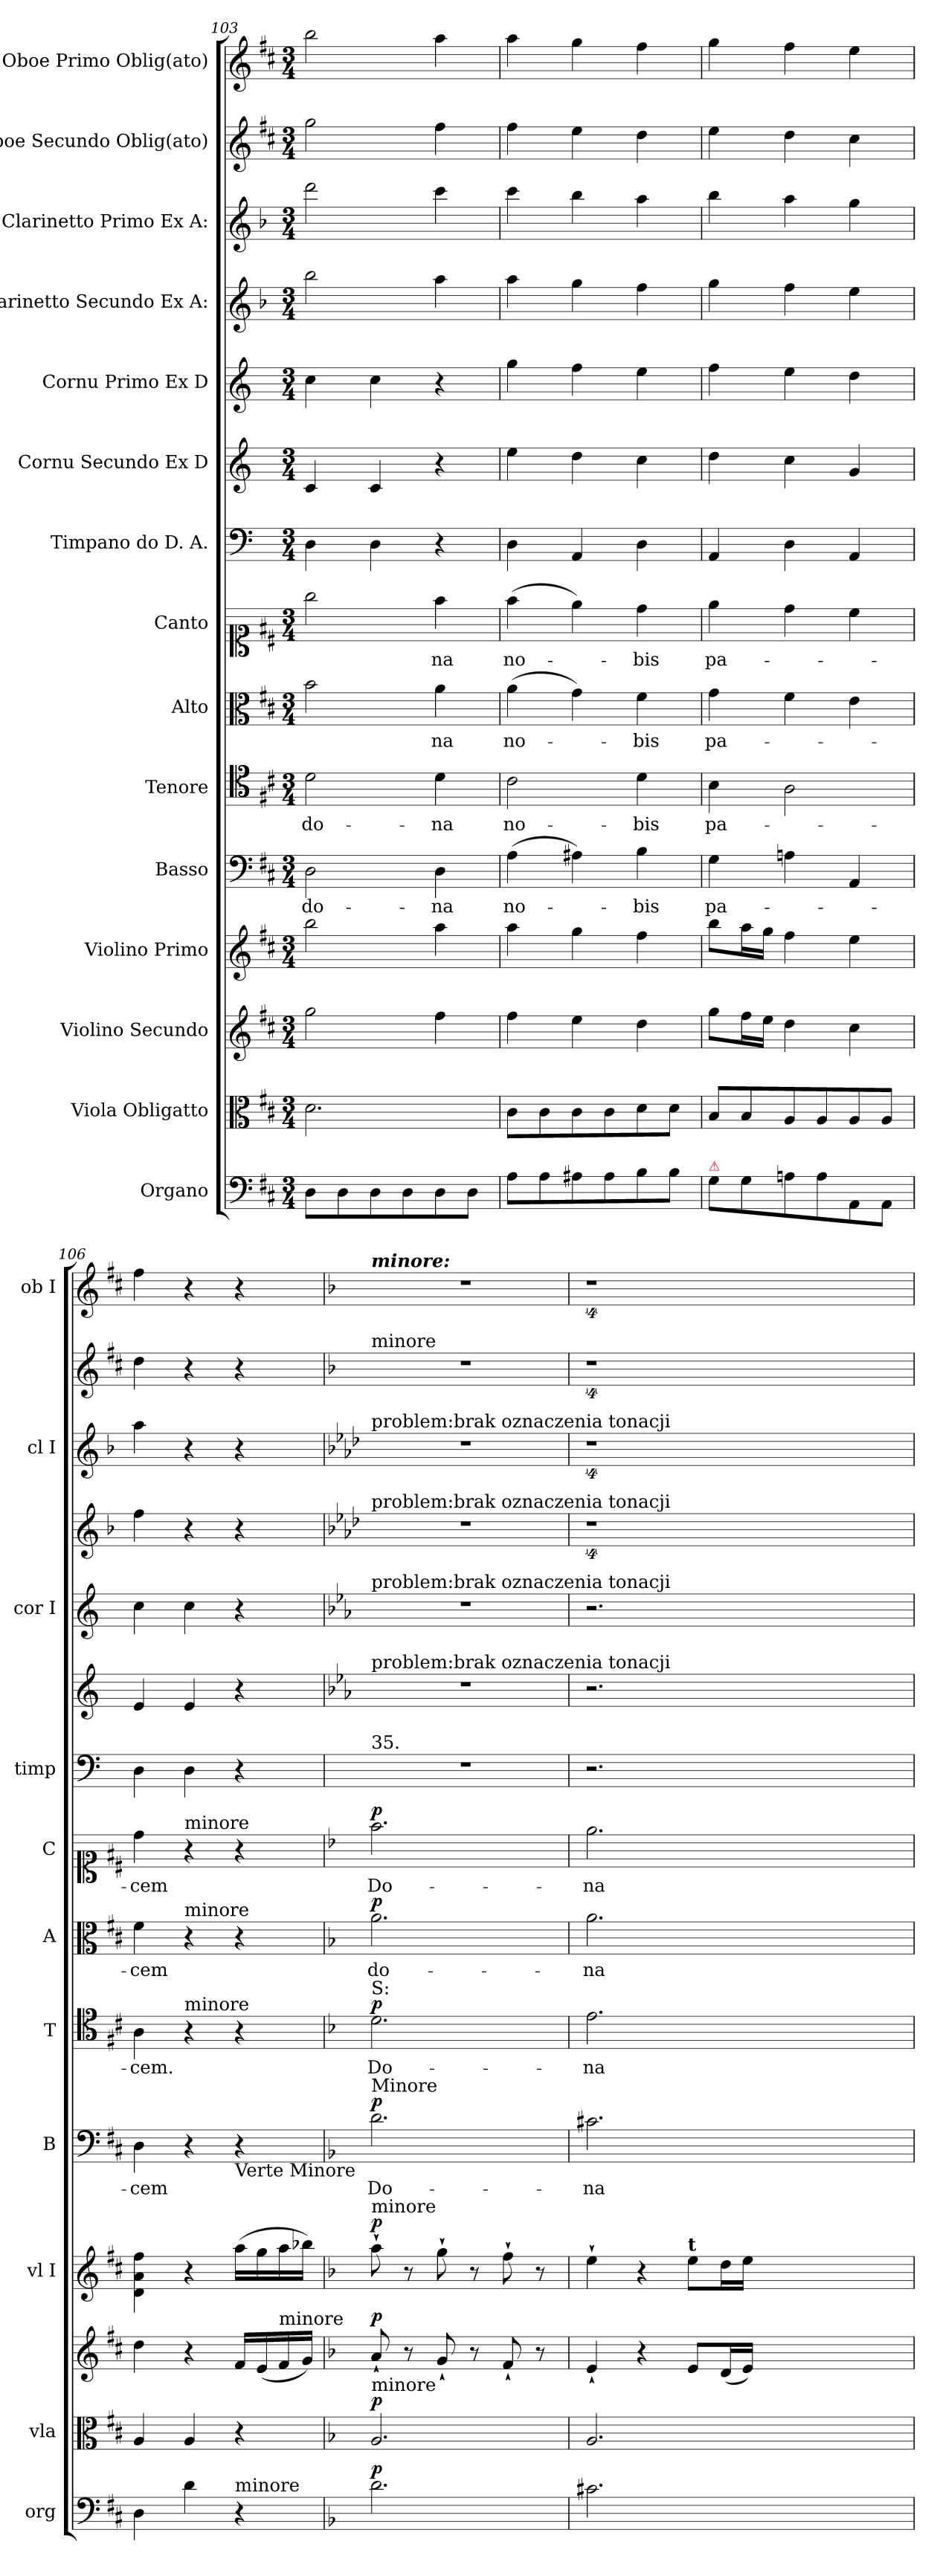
**kern	**dynam	**kern	**dynam	**kern	**dynam	**kern	**dynam	**kern	**text	**dynam	**kern	**text	**dynam	**kern	**text	**dynam	**kern	**text	**dynam	**kern	**kern	**kern	**kern	**kern	**kern	**kern
*part15	*part15	*part14	*part14	*part13	*part13	*part12	*part12	*part11	*part11	*part11	*part10	*part10	*part10	*part9	*part9	*part9	*part8	*part8	*part8	*part7	*part6	*part5	*part4	*part3	*part2	*part1
*staff15	*staff15	*staff14	*staff14	*staff13	*staff13	*staff12	*staff12	*staff11	*staff11	*staff11	*staff10	*staff10	*staff10	*staff9	*staff9	*staff9	*staff8	*staff8	*staff8	*staff7	*staff6	*staff5	*staff4	*staff3	*staff2	*staff1
*I"Organo	*	*I"Viola Obligatto	*	*I"Violino Secundo	*	*I"Violino Primo	*	*I"Basso	*	*	*I"Tenore	*	*	*I"Alto	*	*	*I"Canto	*	*	*I"Timpano do D. A.	*I"Cornu Secundo Ex D	*I"Cornu Primo Ex D	*I"Clarinetto Secundo Ex A:	*I"Clarinetto Primo Ex A:	*I"Oboe Secundo Oblig(ato)	*I"Oboe Primo Oblig(ato)
*I'org	*	*I'vla	*	*	*	*I'vl I	*	*I'B	*	*	*I'T	*	*	*I'A	*	*	*I'C	*	*	*I'timp	*	*I'cor I	*	*I'cl I	*	*I'ob I
*clefF4	*	*clefC3	*	*clefG2	*	*clefG2	*	*clefF4	*	*	*clefC4	*	*	*clefC3	*	*	*clefC1	*	*	*clefF4	*clefG2	*clefG2	*clefG2	*clefG2	*clefG2	*clefG2
*	*	*	*	*	*	*	*	*	*	*	*	*	*	*	*	*	*	*	*	*	*ITrd6c10	*ITrd6c10	*ITrd2c3	*ITrd2c3	*	*
*k[f#c#]	*	*k[f#c#]	*	*k[f#c#]	*	*k[f#c#]	*	*k[f#c#]	*	*	*k[f#c#]	*	*	*k[f#c#]	*	*	*k[f#c#]	*	*	*k[]	*k[f#c#]	*k[f#c#]	*k[f#c#]	*k[f#c#]	*k[f#c#]	*k[f#c#]
*D:	*	*D:	*	*D:	*	*D:	*	*D:	*	*	*D:	*	*	*D:	*	*	*D:	*	*	*	*D:	*D:	*D:	*D:	*D:	*D:
*M3/4	*	*M3/4	*	*M3/4	*	*M3/4	*	*M3/4	*	*	*M3/4	*	*	*M3/4	*	*	*M3/4	*	*	*M3/4	*M3/4	*M3/4	*M3/4	*M3/4	*M3/4	*M3/4
=103	=103	=103	=103	=103	=103	=103	=103	=103	=103	=103	=103	=103	=103	=103	=103	=103	=103	=103	=103	=103	=103	=103	=103	=103	=103	=103
8D\L	.	2.d\	.	2gg\	.	2bb\	.	2D\	do-	.	2d\	do-	.	2b\	.	.	2gg\	.	.	4D\	4D/	4d\	2gg\	2bb\	2gg\	2bb\
8D\	.	.	.	.	.	.	.	.	.	.	.	.	.	.	.	.	.	.	.	.	.	.	.	.	.	.
8D\	.	.	.	.	.	.	.	.	.	.	.	.	.	.	.	.	.	.	.	4D\	4D/	4d\	.	.	.	.
8D\	.	.	.	.	.	.	.	.	.	.	.	.	.	.	.	.	.	.	.	.	.	.	.	.	.	.
8D\	.	.	.	4ff#\	.	4aa\	.	4D\	-na	.	4d\	-na	.	4a\	-na	.	4ff#\	-na	.	4r	4r	4r	4ff#\	4aa\	4ff#\	4aa\
8D\J	.	.	.	.	.	.	.	.	.	.	.	.	.	.	.	.	.	.	.	.	.	.	.	.	.	.
=104	=104	=104	=104	=104	=104	=104	=104	=104	=104	=104	=104	=104	=104	=104	=104	=104	=104	=104	=104	=104	=104	=104	=104	=104	=104	=104
8A\L	.	8c#\L	.	4ff#\	.	4aa\	.	(4A\	no-	.	2c#\	no-	.	(4a\	no-	.	(4ff#\	no-	.	4D\	4f#\	4a\	4ff#\	4aa\	4ff#\	4aa\
8A\	.	8c#\	.	.	.	.	.	.	.	.	.	.	.	.	.	.	.	.	.	.	.	.	.	.	.	.
8A#X\	.	8c#\	.	4ee\	.	4gg\	.	4A#X\)	.	.	.	.	.	4g\)	.	.	4ee\)	.	.	4AA/	4e\	4g\	4ee\	4gg\	4ee\	4gg\
8A#\	.	8c#\	.	.	.	.	.	.	.	.	.	.	.	.	.	.	.	.	.	.	.	.	.	.	.	.
8B\	.	8d\	.	4dd\	.	4ff#\	.	4B\	-bis	.	4d\	-bis	.	4f#\	-bis	.	4dd\	-bis	.	4D\	4d\	4f#\	4dd\	4ff#\	4dd\	4ff#\
8B\J	.	8d\J	.	.	.	.	.	.	.	.	.	.	.	.	.	.	.	.	.	.	.	.	.	.	.	.
=105	=105	=105	=105	=105	=105	=105	=105	=105	=105	=105	=105	=105	=105	=105	=105	=105	=105	=105	=105	=105	=105	=105	=105	=105	=105	=105
!LO:TX:a:color=crimson:t=⚠	!	!	!	!	!	!	!	!	!	!	!	!	!	!	!	!	!	!	!	!	!	!	!	!	!	!
8G\L	.	8B/L	.	8gg\L	.	8bb\L	.	4G\	pa-	.	4B\	pa-	.	4g\	pa-	.	4ee\	pa-	.	4AA/	4e\	4g\	4ee\	4gg\	4ee\	4gg\
8G\	.	8B/	.	16ff#\L	.	16aa\L	.	.	.	.	.	.	.	.	.	.	.	.	.	.	.	.	.	.	.	.
.	.	.	.	16ee\JJ	.	16gg\JJ	.	.	.	.	.	.	.	.	.	.	.	.	.	.	.	.	.	.	.	.
8An\	.	8A/	.	4dd\	.	4ff#\	.	4An\	.	.	2A\	.	.	4f#\	.	.	4dd\	.	.	4D\	4d\	4f#\	4dd\	4ff#\	4dd\	4ff#\
8A\	.	8A/	.	.	.	.	.	.	.	.	.	.	.	.	.	.	.	.	.	.	.	.	.	.	.	.
8AA\	.	8A/	.	4cc#\	.	4ee\	.	4AA/	.	.	.	.	.	4e\	.	.	4cc#\	.	.	4AA/	4A/	4e\	4cc#\	4ee\	4cc#\	4ee\
8AA\J	.	8A/J	.	.	.	.	.	.	.	.	.	.	.	.	.	.	.	.	.	.	.	.	.	.	.	.
=106	=106	=106	=106	=106	=106	=106	=106	=106	=106	=106	=106	=106	=106	=106	=106	=106	=106	=106	=106	=106	=106	=106	=106	=106	=106	=106
4D\	.	4A/	.	4dd\	.	4d\ 4a\ 4ff#\	.	4D\	-cem	.	4A\	-cem.	.	4f#\	-cem	.	4dd\	-cem	.	4D\	4F#/	4d\	4dd\	4ff#\	4dd\	4ff#\
!	!	!	!	!	!	!	!	!	!	!	!	!	!	!	!	!	!LO:TX:a:t=minore	!	!	!	!	!	!	!	!	!
!	!	!	!	!	!	!	!	!	!	!	!	!	!	!LO:TX:a:t=minore	!	!	!	!	!	!	!	!	!	!	!	!
!	!	!	!	!	!	!	!	!	!	!	!LO:TX:a:t=minore	!	!	!	!	!	!	!	!	!	!	!	!	!	!	!
4d\	.	4A/	.	4r	.	4r	.	4r	.	.	4r	.	.	4r	.	.	4r	.	.	4D\	4F#/	4d\	4r	4r	4r	4r
!	!	!	!	!	!	!	!	!LO:TX:b:t=Verte Minore	!	!	!	!	!	!	!	!	!	!	!	!	!	!	!	!	!	!
!LO:TX:a:t=minore	!	!	!	!	!	!	!	!	!	!	!	!	!	!	!	!	!	!	!	!	!	!	!	!	!	!
4r	.	4r	.	16f#/LL	.	(16aa\LL	.	4r	.	.	4r	.	.	4r	.	.	4r	.	.	4r	4r	4r	4r	4r	4r	4r
.	.	.	.	(16e/	.	16gg\	.	.	.	.	.	.	.	.	.	.	.	.	.	.	.	.	.	.	.	.
!	!	!	!	!LO:TX:a:t=minore	!	!	!	!	!	!	!	!	!	!	!	!	!	!	!	!	!	!	!	!	!	!
.	.	.	.	16f#/	.	16aa\	.	.	.	.	.	.	.	.	.	.	.	.	.	.	.	.	.	.	.	.
.	.	.	.	16g/JJ)	.	16bb-X\JJ)	.	.	.	.	.	.	.	.	.	.	.	.	.	.	.	.	.	.	.	.
=107	=107	=107	=107	=107	=107	=107	=107	=107	=107	=107	=107	=107	=107	=107	=107	=107	=107	=107	=107	=107	=107	=107	=107	=107	=107	=107
*k[b-]	*	*k[b-]	*	*k[b-]	*	*k[b-]	*	*k[b-]	*	*	*k[b-]	*	*	*k[b-]	*	*	*k[b-]	*	*	*k[]	*k[b-]	*k[b-]	*k[b-]	*k[b-]	*k[b-]	*k[b-]
!	!	!	!	!	!	!	!	!	!	!	!	!	!	!	!	!	!	!	!	!	!	!	!	!	!	!LO:TX:a:Bi:t=minore&colon;
!	!	!	!	!	!	!	!	!	!	!	!	!	!	!	!	!	!	!	!	!	!	!	!	!	!LO:TX:a:t=minore	!
!	!	!	!	!	!	!	!	!	!	!	!	!	!	!	!	!	!	!	!	!	!	!	!	!LO:TX:a:t=problem&colon;brak oznaczenia tonacji	!	!
!	!	!	!	!	!	!	!	!	!	!	!	!	!	!	!	!	!	!	!	!	!	!	!LO:TX:a:t=problem&colon;brak oznaczenia tonacji	!	!	!
!	!	!	!	!	!	!	!	!	!	!	!	!	!	!	!	!	!	!	!	!	!	!LO:TX:a:t=problem&colon;brak oznaczenia tonacji	!	!	!	!
!	!	!	!	!	!	!	!	!	!	!	!	!	!	!	!	!	!	!	!	!	!LO:TX:a:t=problem&colon;brak oznaczenia tonacji	!	!	!	!	!
!	!	!	!	!	!	!	!	!	!	!	!	!	!	!	!	!	!	!	!	!LO:TX:a:t=35.	!	!	!	!	!	!
!	!	!	!	!	!	!	!	!	!	!	!LO:TX:a:t=S&colon;	!	!	!	!	!	!	!	!	!	!	!	!	!	!	!
!	!	!	!	!	!	!	!	!LO:TX:a:t=Minore	!	!	!	!	!	!	!	!	!	!	!	!	!	!	!	!	!	!
!	!	!	!	!	!	!LO:TX:a:t=minore	!	!	!	!	!	!	!	!	!	!	!	!	!	!	!	!	!	!	!	!
!	!	!LO:TX:a:t=minore	!	!	!	!	!	!	!	!	!	!	!	!	!	!	!	!	!	!	!	!	!	!	!	!
!	!LO:DY:a	!	!LO:DY:a	!	!LO:DY:a	!	!LO:DY:a	!	!	!LO:DY:a	!	!	!LO:DY:a	!	!	!LO:DY:a	!	!	!LO:DY:a	!	!	!	!	!	!	!
2.d\	p	2.A/	p	8a`/	p	8aa`\	p	2.d\	Do-	p	2.d\	Do-	p	2.a\	do-	p	2.ff\	Do-	p	2.r	2.r	2.r	2.r	2.r	2.r	2.r
.	.	.	.	8r	.	8r	.	.	.	.	.	.	.	.	.	.	.	.	.	.	.	.	.	.	.	.
.	.	.	.	8g`/	.	8gg`\	.	.	.	.	.	.	.	.	.	.	.	.	.	.	.	.	.	.	.	.
.	.	.	.	8r	.	8r	.	.	.	.	.	.	.	.	.	.	.	.	.	.	.	.	.	.	.	.
.	.	.	.	8f`/	.	8ff`\	.	.	.	.	.	.	.	.	.	.	.	.	.	.	.	.	.	.	.	.
.	.	.	.	8r	.	8r	.	.	.	.	.	.	.	.	.	.	.	.	.	.	.	.	.	.	.	.
=108	=108	=108	=108	=108	=108	=108	=108	=108	=108	=108	=108	=108	=108	=108	=108	=108	=108	=108	=108	=108	=108	=108	=108	=108	=108	=108
2.c#X\	.	2.A/	.	4e`/	.	4ee`\	.	2.c#X\	-na	.	2.e\	-na	.	2.a\	-na	.	2.ee\	-na	.	2.r	2.r	2.r	4%9r	4%9r	4%9r	4%9r
.	.	.	.	4r	.	4r	.	.	.	.	.	.	.	.	.	.	.	.	.	.	.	.	.	.	.	.
!	!	!	!	!	!	!LO:TX:a:B:t=t	!	!	!	!	!	!	!	!	!	!	!	!	!	!	!	!	!	!	!	!
.	.	.	.	8e/L	.	8ee\L	.	.	.	.	.	.	.	.	.	.	.	.	.	.	.	.	.	.	.	.
.	.	.	.	(16d/L	.	16dd\L	.	.	.	.	.	.	.	.	.	.	.	.	.	.	.	.	.	.	.	.
.	.	.	.	16e/JJ)	.	16ee\JJ	.	.	.	.	.	.	.	.	.	.	.	.	.	.	.	.	.	.	.	.
1.ryy	.	1.ryy	.	1.ryy	.	1.ryy	.	1.ryy	.	.	1.ryy	.	.	1.ryy	.	.	1.ryy	.	.	1.ryy	1.ryy	1.ryy	.	.	.	.
=	=	=	=	=	=	=	=	=	=	=	=	=	=	=	=	=	=	=	=	=	=	=	=	=	=	=
*-	*-	*-	*-	*-	*-	*-	*-	*-	*-	*-	*-	*-	*-	*-	*-	*-	*-	*-	*-	*-	*-	*-	*-	*-	*-	*-
